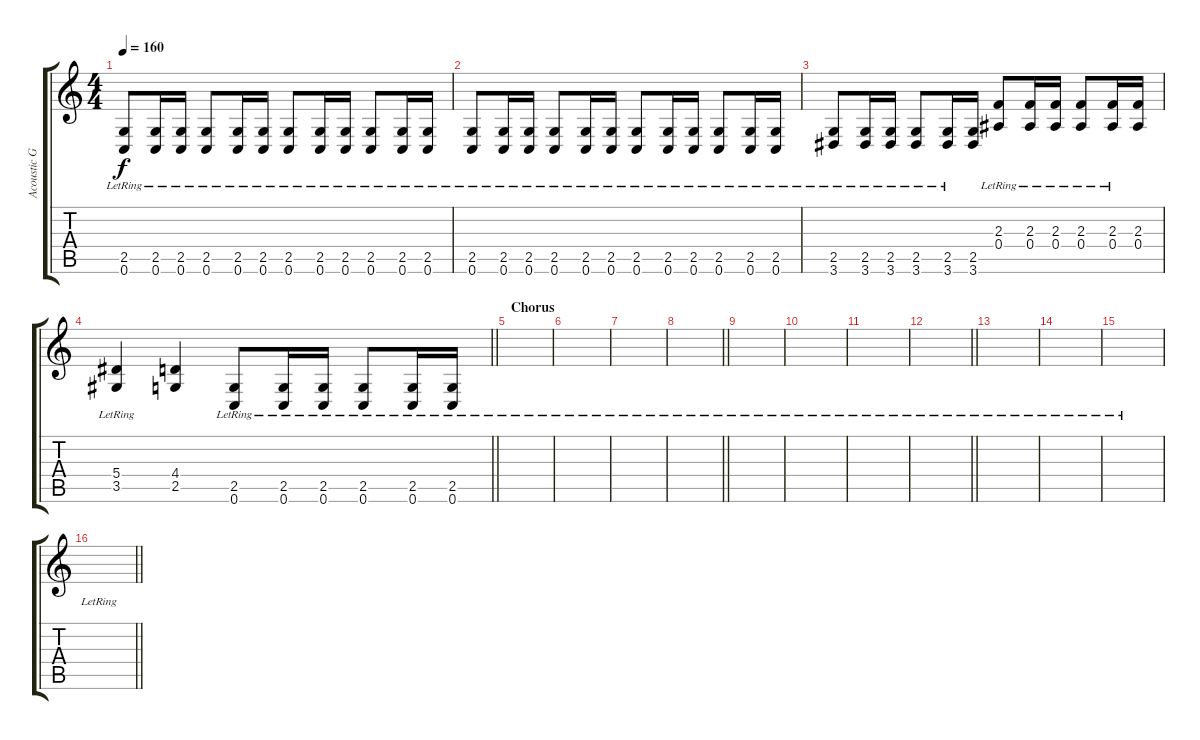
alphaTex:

\track ("Acoustic Guitar" "Acoustic G") {instrument acousticguitarnylon}
\staff {score tabs}
\tuning (C4 G3 Eb3 Bb2 F2 C2) {hide}
\ts (4 4)
\section ("" "")
\tempo 160
\clef g2
\ks c
(2.5{lr} 0.6{lr}).8{dy f} (2.5{lr} 0.6{lr}).16 (2.5{lr} 0.6{lr}).16 (2.5{lr} 0.6{lr}).8 (2.5{lr} 0.6{lr}).16 (2.5{lr} 0.6{lr}).16 (2.5{lr} 0.6{lr}).8 (2.5{lr} 0.6{lr}).16 (2.5{lr} 0.6{lr}).16 (2.5{lr} 0.6{lr}).8 (2.5{lr} 0.6{lr}).16 (2.5{lr} 0.6{lr}).16 |
(2.5{lr} 0.6{lr}).8 (2.5{lr} 0.6{lr}).16 (2.5{lr} 0.6{lr}).16 (2.5{lr} 0.6{lr}).8 (2.5{lr} 0.6{lr}).16 (2.5{lr} 0.6{lr}).16 (2.5{lr} 0.6{lr}).8 (2.5{lr} 0.6{lr}).16 (2.5{lr} 0.6{lr}).16 (2.5{lr} 0.6{lr}).8 (2.5{lr} 0.6{lr}).16 (2.5{lr} 0.6{lr}).16 |
(2.5{lr} 3.6{lr}).8 (2.5{lr} 3.6{lr}).16 (2.5{lr} 3.6{lr}).16 (2.5{lr} 3.6{lr}).8 (2.5{lr} 3.6{lr}).16 (2.5 3.6).16 (2.3{lr} 0.4{lr}).8 (2.3{lr} 0.4{lr}).16 (2.3{lr} 0.4{lr}).16 (2.3{lr} 0.4{lr}).8 (2.3{lr} 0.4{lr}).16 (2.3 0.4).16 |
\barLineRight lightlight
(5.4{lr} 3.5{lr}).4 (4.4 2.5).4 (2.5{lr} 0.6{lr}).8 (2.5{lr} 0.6{lr}).16 (2.5{lr} 0.6{lr}).16 (2.5{lr} 0.6{lr}).8 (2.5{lr} 0.6{lr}).16 (2.5{lr} 0.6{lr}).16 |
\section ("" "Chorus")
|
|
|
\barLineRight lightlight
|
\section ("" "")
|
|
|
\barLineRight lightlight
|
\section ("" "")
|
|
|
\barLineRight lightlight
